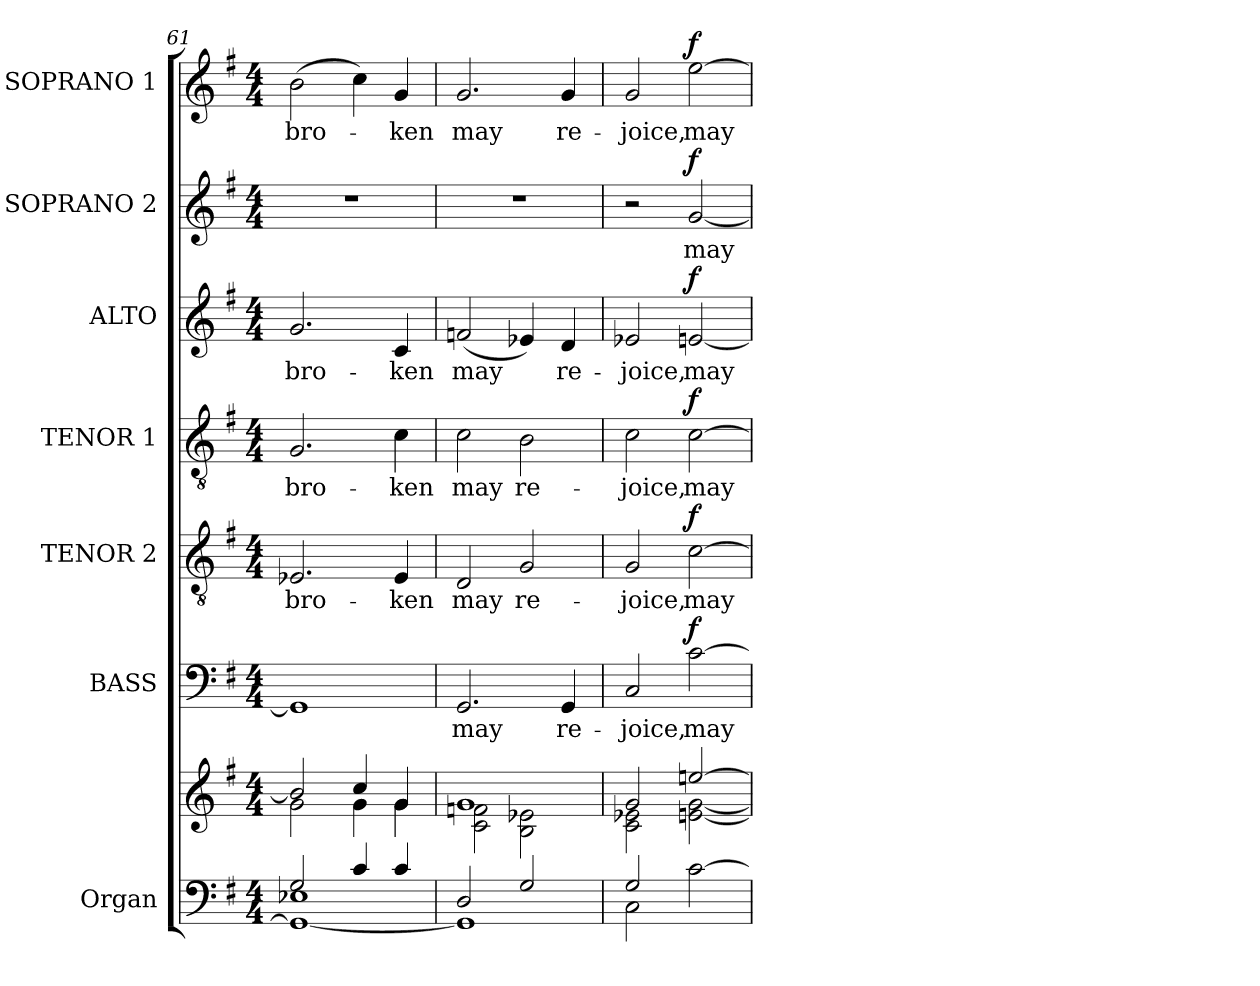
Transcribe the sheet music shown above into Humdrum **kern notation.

**kern	**kern	**kern	**text	**dynam	**kern	**text	**dynam	**kern	**text	**dynam	**kern	**text	**dynam	**kern	**text	**dynam	**kern	**text	**dynam
*part7	*part7	*part6	*part6	*part6	*part5	*part5	*part5	*part4	*part4	*part4	*part3	*part3	*part3	*part2	*part2	*part2	*part1	*part1	*part1
*staff8	*staff7	*staff6	*staff6	*staff6	*staff5	*staff5	*staff5	*staff4	*staff4	*staff4	*staff3	*staff3	*staff3	*staff2	*staff2	*staff2	*staff1	*staff1	*staff1
*I"Organ	*	*I"BASS	*	*	*I"TENOR 2	*	*	*I"TENOR 1	*	*	*I"ALTO	*	*	*I"SOPRANO 2	*	*	*I"SOPRANO 1	*	*
*I'Org.	*	*I'B.	*	*	*I'T2.	*	*	*I'T1.	*	*	*I'A.	*	*	*I'S2.	*	*	*I'S1.	*	*
*clefF4	*clefG2	*clefF4	*	*	*clefGv2	*	*	*clefGv2	*	*	*clefG2	*	*	*clefG2	*	*	*clefG2	*	*
*	*	*	*	*	*ITrd7c12	*	*	*ITrd7c12	*	*	*	*	*	*	*	*	*	*	*
*k[f#]	*k[f#]	*k[f#]	*	*	*k[f#]	*	*	*k[f#]	*	*	*k[f#]	*	*	*k[f#]	*	*	*k[f#]	*	*
*G:	*G:	*G:	*	*	*G:	*	*	*G:	*	*	*G:	*	*	*G:	*	*	*G:	*	*
*M4/4	*M4/4	*M4/4	*	*	*M4/4	*	*	*M4/4	*	*	*M4/4	*	*	*M4/4	*	*	*M4/4	*	*
=61	=61	=61	=61	=61	=61	=61	=61	=61	=61	=61	=61	=61	=61	=61	=61	=61	=61	=61	=61
*^	*^	*	*	*	*	*	*	*	*	*	*	*	*	*	*	*	*	*	*
*	*^	*	*	*	*	*	*	*	*	*	*	*	*	*	*	*	*	*	*	*	*
!	!	!	!	!	!	!	!	!	!LO:LY:b:color=#000000	!	!	!	!	!	!	!	!	!	!	!	!	!
!	!	!	!	!	!	!	!	!	!	!	!	!LO:LY:b:color=#000000	!	!	!	!	!	!	!	!	!	!
!	!	!	!	!	!	!	!	!	!	!	!	!	!	!	!LO:LY:b:color=#000000	!	!	!	!	!	!	!
!	!	!	!	!	!	!	!	!	!	!	!	!	!	!	!	!	!	!	!	!	!LO:LY:b:color=#000000	!
1ryy	1GGi_ 1E-Xi	2Gi/	2bi/]	2gi\	1GGi]	.	.	2.EE-Xi/	bro-	.	2.GGi/	bro-	.	2.gi/	bro-	.	1r	.	.	(2bi\	bro-	.
.	.	4ci/	4cci/	4gi\	.	.	.	.	.	.	.	.	.	.	.	.	.	.	.	4cci\)	.	.
!	!	!	!	!	!	!	!	!	!LO:LY:b:color=#000000	!	!	!	!	!	!	!	!	!	!	!	!	!
!	!	!	!	!	!	!	!	!	!	!	!	!LO:LY:b:color=#000000	!	!	!	!	!	!	!	!	!	!
!	!	!	!	!	!	!	!	!	!	!	!	!	!	!	!LO:LY:b:color=#000000	!	!	!	!	!	!	!
!	!	!	!	!	!	!	!	!	!	!	!	!	!	!	!	!	!	!	!	!	!LO:LY:b:color=#000000	!
.	.	4ci/	4gi/	4gi\	.	.	.	4EE-i/	-ken	.	4Ci\	-ken	.	4ci/	-ken	.	.	.	.	4gi/	-ken	.
*	*v	*v	*	*	*	*	*	*	*	*	*	*	*	*	*	*	*	*	*	*	*	*
=62	=62	=62	=62	=62	=62	=62	=62	=62	=62	=62	=62	=62	=62	=62	=62	=62	=62	=62	=62	=62	=62
*	*^	*	*	*	*	*	*	*	*	*	*	*	*	*	*	*	*	*	*	*	*
!	!	!	!	!	!	!LO:LY:b:color=#000000	!	!	!	!	!	!	!	!	!	!	!	!	!	!	!	!
*	*v	*v	*	*	*	*	*	*	*	*	*	*	*	*	*	*	*	*	*	*	*	*
*	*^	*	*	*	*	*	*	*	*	*	*	*	*	*	*	*	*	*	*	*	*
!	!	!	!	!	!	!	!	!	!LO:LY:b:color=#000000	!	!	!	!	!	!	!	!	!	!	!	!	!
*	*v	*v	*	*	*	*	*	*	*	*	*	*	*	*	*	*	*	*	*	*	*	*
*	*^	*	*	*	*	*	*	*	*	*	*	*	*	*	*	*	*	*	*	*	*
!	!	!	!	!	!	!	!	!	!	!	!	!LO:LY:b:color=#000000	!	!	!	!	!	!	!	!	!	!
*	*v	*v	*	*	*	*	*	*	*	*	*	*	*	*	*	*	*	*	*	*	*	*
*	*^	*	*	*	*	*	*	*	*	*	*	*	*	*	*	*	*	*	*	*	*
!	!	!	!	!	!	!	!	!	!	!	!	!	!	!	!LO:LY:b:color=#000000	!	!	!	!	!	!	!
*	*v	*v	*	*	*	*	*	*	*	*	*	*	*	*	*	*	*	*	*	*	*	*
*	*^	*	*	*	*	*	*	*	*	*	*	*	*	*	*	*	*	*	*	*	*
!	!	!	!	!	!	!	!	!	!	!	!	!	!	!	!	!	!	!	!	!	!LO:LY:b:color=#000000	!
*	*v	*v	*	*	*	*	*	*	*	*	*	*	*	*	*	*	*	*	*	*	*	*
2Di/	1GGi]	1gi	2ci\ 2fni	2.GGi/	may	.	2DDi/	may	.	2Ci\	may	.	(2fni/	may	.	1r	.	.	2.gi/	may	.
!	!	!	!	!	!	!	!	!LO:LY:b:color=#000000	!	!	!	!	!	!	!	!	!	!	!	!	!
!	!	!	!	!	!	!	!	!	!	!	!LO:LY:b:color=#000000	!	!	!	!	!	!	!	!	!	!
2Gi/	.	.	2Bi\ 2e-Xi	.	.	.	2GGi/	re-	.	2BBi\	re-	.	4e-Xi/)	.	.	.	.	.	.	.	.
!	!	!	!	!	!LO:LY:b:color=#000000	!	!	!	!	!	!	!	!	!	!	!	!	!	!	!	!
!	!	!	!	!	!	!	!	!	!	!	!	!	!	!LO:LY:b:color=#000000	!	!	!	!	!	!	!
!	!	!	!	!	!	!	!	!	!	!	!	!	!	!	!	!	!	!	!	!LO:LY:b:color=#000000	!
.	.	.	.	4GGi/	re-	.	.	.	.	.	.	.	4di/	re-	.	.	.	.	4gi/	re-	.
=63	=63	=63	=63	=63	=63	=63	=63	=63	=63	=63	=63	=63	=63	=63	=63	=63	=63	=63	=63	=63	=63
!	!	!	!	!	!LO:LY:b:color=#000000	!	!	!	!	!	!	!	!	!	!	!	!	!	!	!	!
!	!	!	!	!	!	!	!	!LO:LY:b:color=#000000	!	!	!	!	!	!	!	!	!	!	!	!	!
!	!	!	!	!	!	!	!	!	!	!	!LO:LY:b:color=#000000	!	!	!	!	!	!	!	!	!	!
!	!	!	!	!	!	!	!	!	!	!	!	!	!	!LO:LY:b:color=#000000	!	!	!	!	!	!	!
!	!	!	!	!	!	!	!	!	!	!	!	!	!	!	!	!	!	!	!	!LO:LY:b:color=#000000	!
2Gi/	2Ci\	2gi/	2ci\ 2e-Xi	2Ci/	-joice,	.	2GGi/	-joice,	.	2Ci\	-joice,	.	2e-Xi/	-joice,	.	2r	.	.	2gi/	-joice,	.
!	!	!	!	!	!LO:LY:b:color=#000000	!	!	!	!	!	!	!	!	!	!	!	!	!	!	!	!
!	!	!	!	!	!	!	!	!LO:LY:b:color=#000000	!	!	!	!	!	!	!	!	!	!	!	!	!
!	!	!	!	!	!	!	!	!	!	!	!LO:LY:b:color=#000000	!	!	!	!	!	!	!	!	!	!
!	!	!	!	!	!	!	!	!	!	!	!	!	!	!LO:LY:b:color=#000000	!	!	!	!	!	!	!
!	!	!	!	!	!	!	!	!	!	!	!	!	!	!	!	!	!LO:LY:b:color=#000000	!	!	!	!
!	!	!	!	!	!	!	!	!	!	!	!	!	!	!	!	!	!	!	!	!LO:LY:b:color=#000000	!
[2ci\	2ryy	[2eeni/	[2eni\ [2gi	[2ci\	may	f	[2Ci\	may	f	[2Ci\	may	f	[2eni/	may	f	[2gi/	may	f	[2eei\	may	f
*v	*v	*	*	*	*	*	*	*	*	*	*	*	*	*	*	*	*	*	*	*	*
*	*v	*v	*	*	*	*	*	*	*	*	*	*	*	*	*	*	*	*	*	*
=	=	=	=	=	=	=	=	=	=	=	=	=	=	=	=	=	=	=	=
*-	*-	*-	*-	*-	*-	*-	*-	*-	*-	*-	*-	*-	*-	*-	*-	*-	*-	*-	*-
